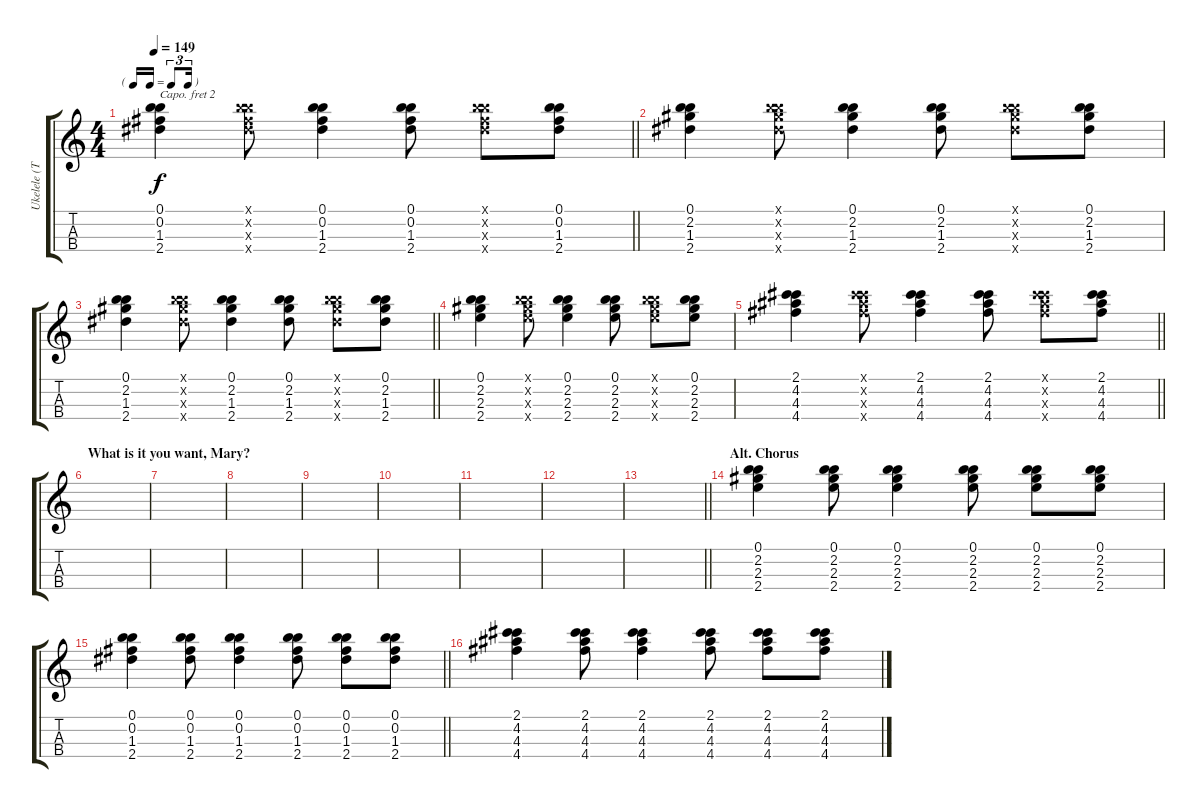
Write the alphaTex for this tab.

\track ("Ukelele (Tom)" "Ukelele (T") {instrument acousticguitarnylon}
\staff {score tabs}
\capo 2
\tuning (A4 E4 C4 G4) {hide}
\ts (4 4)
\tf triplet16th
\tempo 149
\clef g2
\barLineRight lightlight
\ks c
(0.1 0.2 1.3 2.4).4{dy f} (0.1{x} 0.2{x} 1.3{x} 2.4{x}).8 (0.1 0.2 1.3 2.4).4 (0.1 0.2 1.3 2.4).8 (0.1{x} 0.2{x} 1.3{x} 2.4{x}).8 (0.1 0.2 1.3 2.4).8 |
(0.1 2.2 1.3 2.4).4 (0.1{x} 2.2{x} 1.3{x} 2.4{x}).8 (0.1 2.2 1.3 2.4).4 (0.1 2.2 1.3 2.4).8 (0.1{x} 2.2{x} 1.3{x} 2.4{x}).8 (0.1 2.2 1.3 2.4).8 |
\barLineRight lightlight
(0.1 2.2 1.3 2.4).4 (0.1{x} 2.2{x} 1.3{x} 2.4{x}).8 (0.1 2.2 1.3 2.4).4 (0.1 2.2 1.3 2.4).8 (0.1{x} 2.2{x} 1.3{x} 2.4{x}).8 (0.1 2.2 1.3 2.4).8 |
(0.1 2.2 2.3 2.4).4 (0.1{x} 2.2{x} 2.3{x} 2.4{x}).8 (0.1 2.2 2.3 2.4).4 (0.1 2.2 2.3 2.4).8 (0.1{x} 2.2{x} 2.3{x} 2.4{x}).8 (0.1 2.2 2.3 2.4).8 |
\barLineRight lightlight
(2.1 4.2 4.3 4.4).4 (2.1{x} 4.2{x} 4.3{x} 4.4{x}).8 (2.1 4.2 4.3 4.4).4 (2.1 4.2 4.3 4.4).8 (2.1{x} 4.2{x} 4.3{x} 4.4{x}).8 (2.1 4.2 4.3 4.4).8 |
\section ("" "What is it you want, Mary?")
|
|
|
|
|
|
|
\barLineRight lightlight
|
\section ("" "Alt. Chorus")
(0.1 2.2 2.3 2.4).4 (0.1 2.2 2.3 2.4).8 (0.1 2.2 2.3 2.4).4 (0.1 2.2 2.3 2.4).8 (0.1 2.2 2.3 2.4).8 (0.1 2.2 2.3 2.4).8 |
\barLineRight lightlight
(0.1 0.2 1.3 2.4).4 (0.1 0.2 1.3 2.4).8 (0.1 0.2 1.3 2.4).4 (0.1 0.2 1.3 2.4).8 (0.1 0.2 1.3 2.4).8 (0.1 0.2 1.3 2.4).8 |
(2.1 4.2 4.3 4.4).4 (2.1 4.2 4.3 4.4).8 (2.1 4.2 4.3 4.4).4 (2.1 4.2 4.3 4.4).8 (2.1 4.2 4.3 4.4).8 (2.1 4.2 4.3 4.4).8
